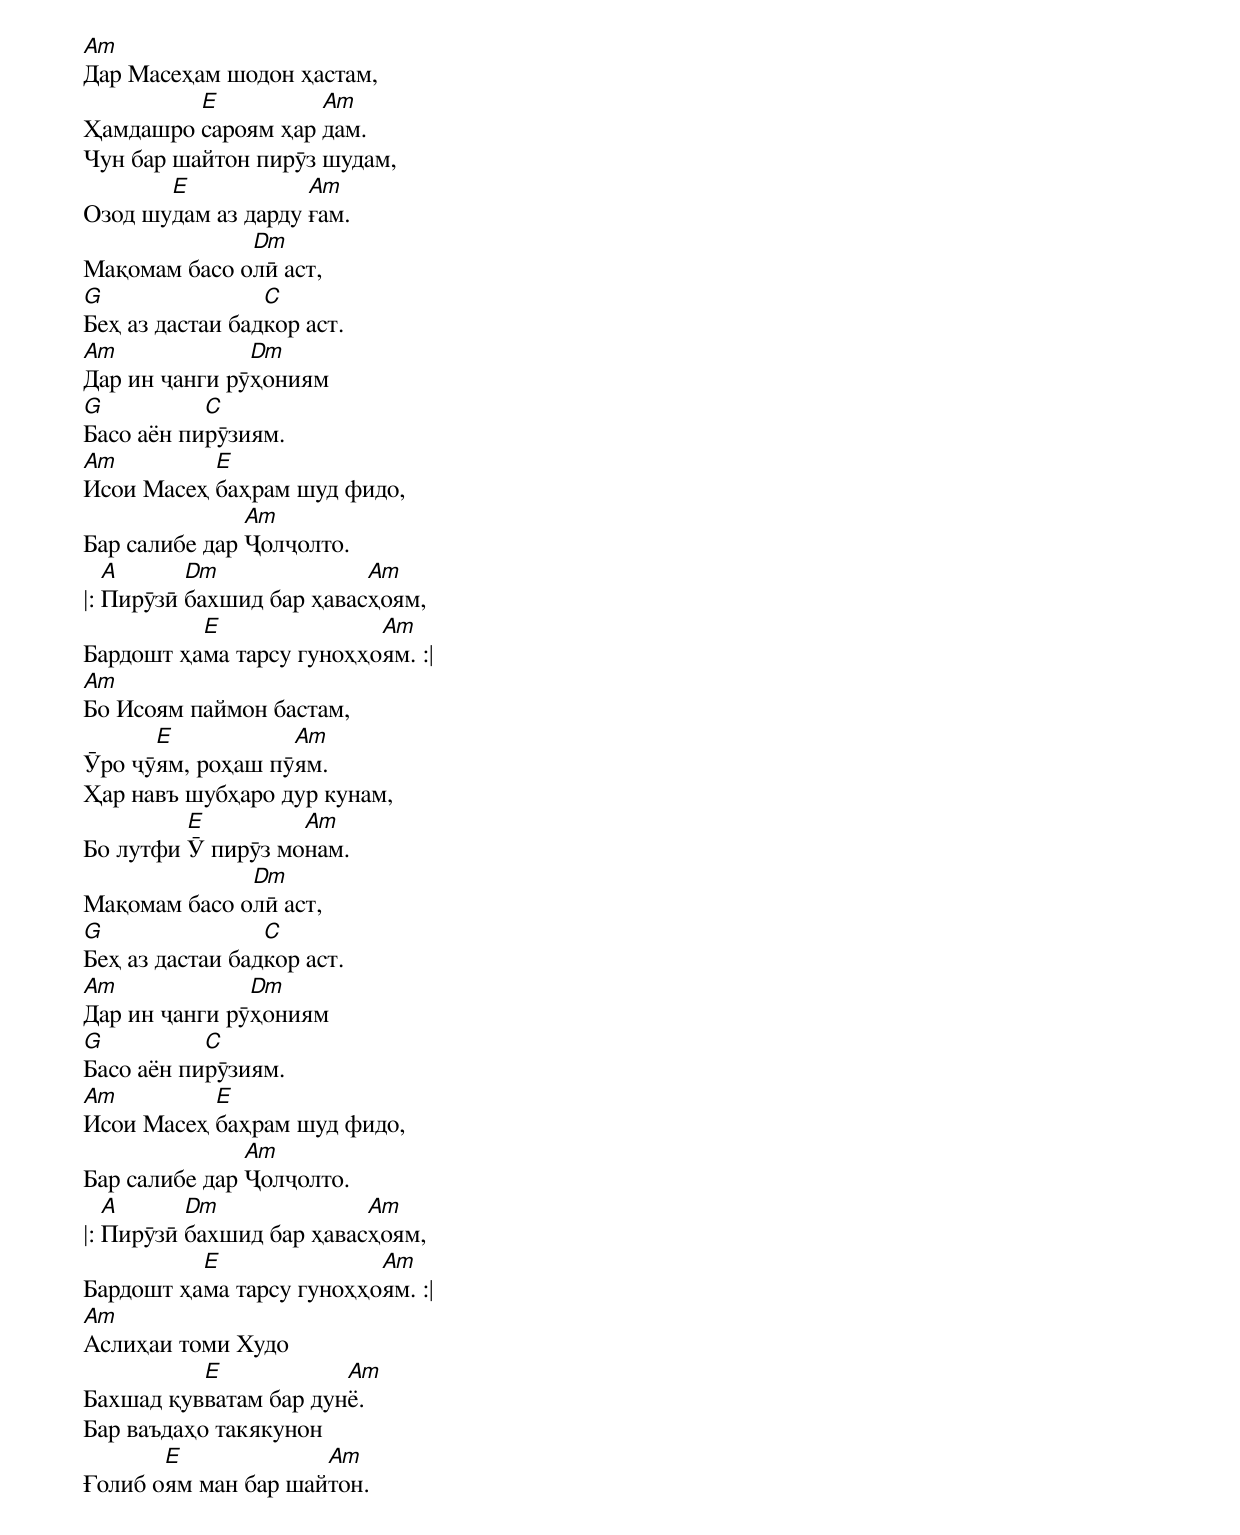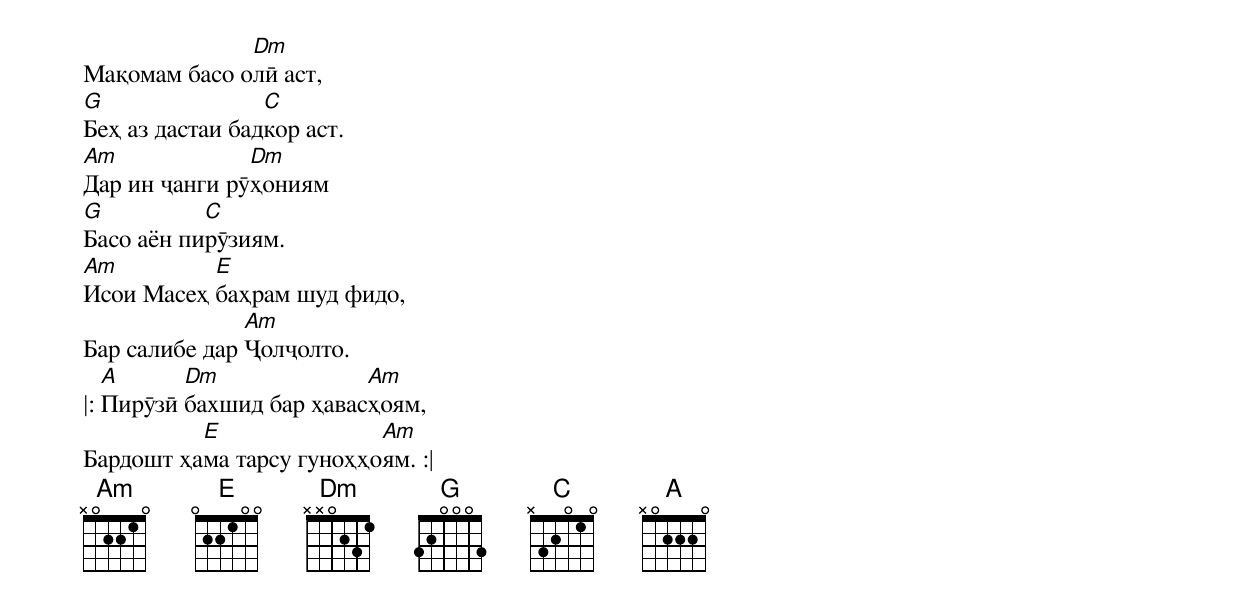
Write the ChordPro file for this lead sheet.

[Am]Дар Масеҳам шодон ҳастам,
Ҳамдашро [E]сароям ҳар [Am]дам.
Чун бар шайтон пирӯз шудам,
Озод шу[E]дам аз дарду [Am]ғам.
Мақомам басо о[Dm]лӣ аст,
[G]Беҳ аз дастаи бад[C]кор аст.
[Am]Дар ин ҷанги рӯ[Dm]ҳониям
[G]Басо аён пи[C]рӯзиям.
[Am]Исои Масеҳ [E]баҳрам шуд фидо,
Бар салибе дар [Am]Ҷолҷолто.
|: [A]Пирӯзӣ [Dm]бахшид бар ҳавас[Am]ҳоям,
Бардошт ҳа[E]ма тарсу гуноҳҳо[Am]ям. :|
[Am]Бо Исоям паймон бастам,
Ӯро ҷӯ[E]ям, роҳаш пӯ[Am]ям.
Ҳар навъ шубҳаро дур кунам,
Бо лутфи [E]Ӯ пирӯз мо[Am]нам.
Мақомам басо о[Dm]лӣ аст,
[G]Беҳ аз дастаи бад[C]кор аст.
[Am]Дар ин ҷанги рӯ[Dm]ҳониям
[G]Басо аён пи[C]рӯзиям.
[Am]Исои Масеҳ [E]баҳрам шуд фидо,
Бар салибе дар [Am]Ҷолҷолто.
|: [A]Пирӯзӣ [Dm]бахшид бар ҳавас[Am]ҳоям,
Бардошт ҳа[E]ма тарсу гуноҳҳо[Am]ям. :|
[Am]Аслиҳаи томи Худо
Бахшад қув[E]ватам бар дун[Am]ё.
Бар ваъдаҳо такякунон
Ғолиб о[E]ям ман бар шай[Am]тон.
Мақомам басо о[Dm]лӣ аст,
[G]Беҳ аз дастаи бад[C]кор аст.
[Am]Дар ин ҷанги рӯ[Dm]ҳониям
[G]Басо аён пи[C]рӯзиям.
[Am]Исои Масеҳ [E]баҳрам шуд фидо,
Бар салибе дар [Am]Ҷолҷолто.
|: [A]Пирӯзӣ [Dm]бахшид бар ҳавас[Am]ҳоям,
Бардошт ҳа[E]ма тарсу гуноҳҳо[Am]ям. :|
